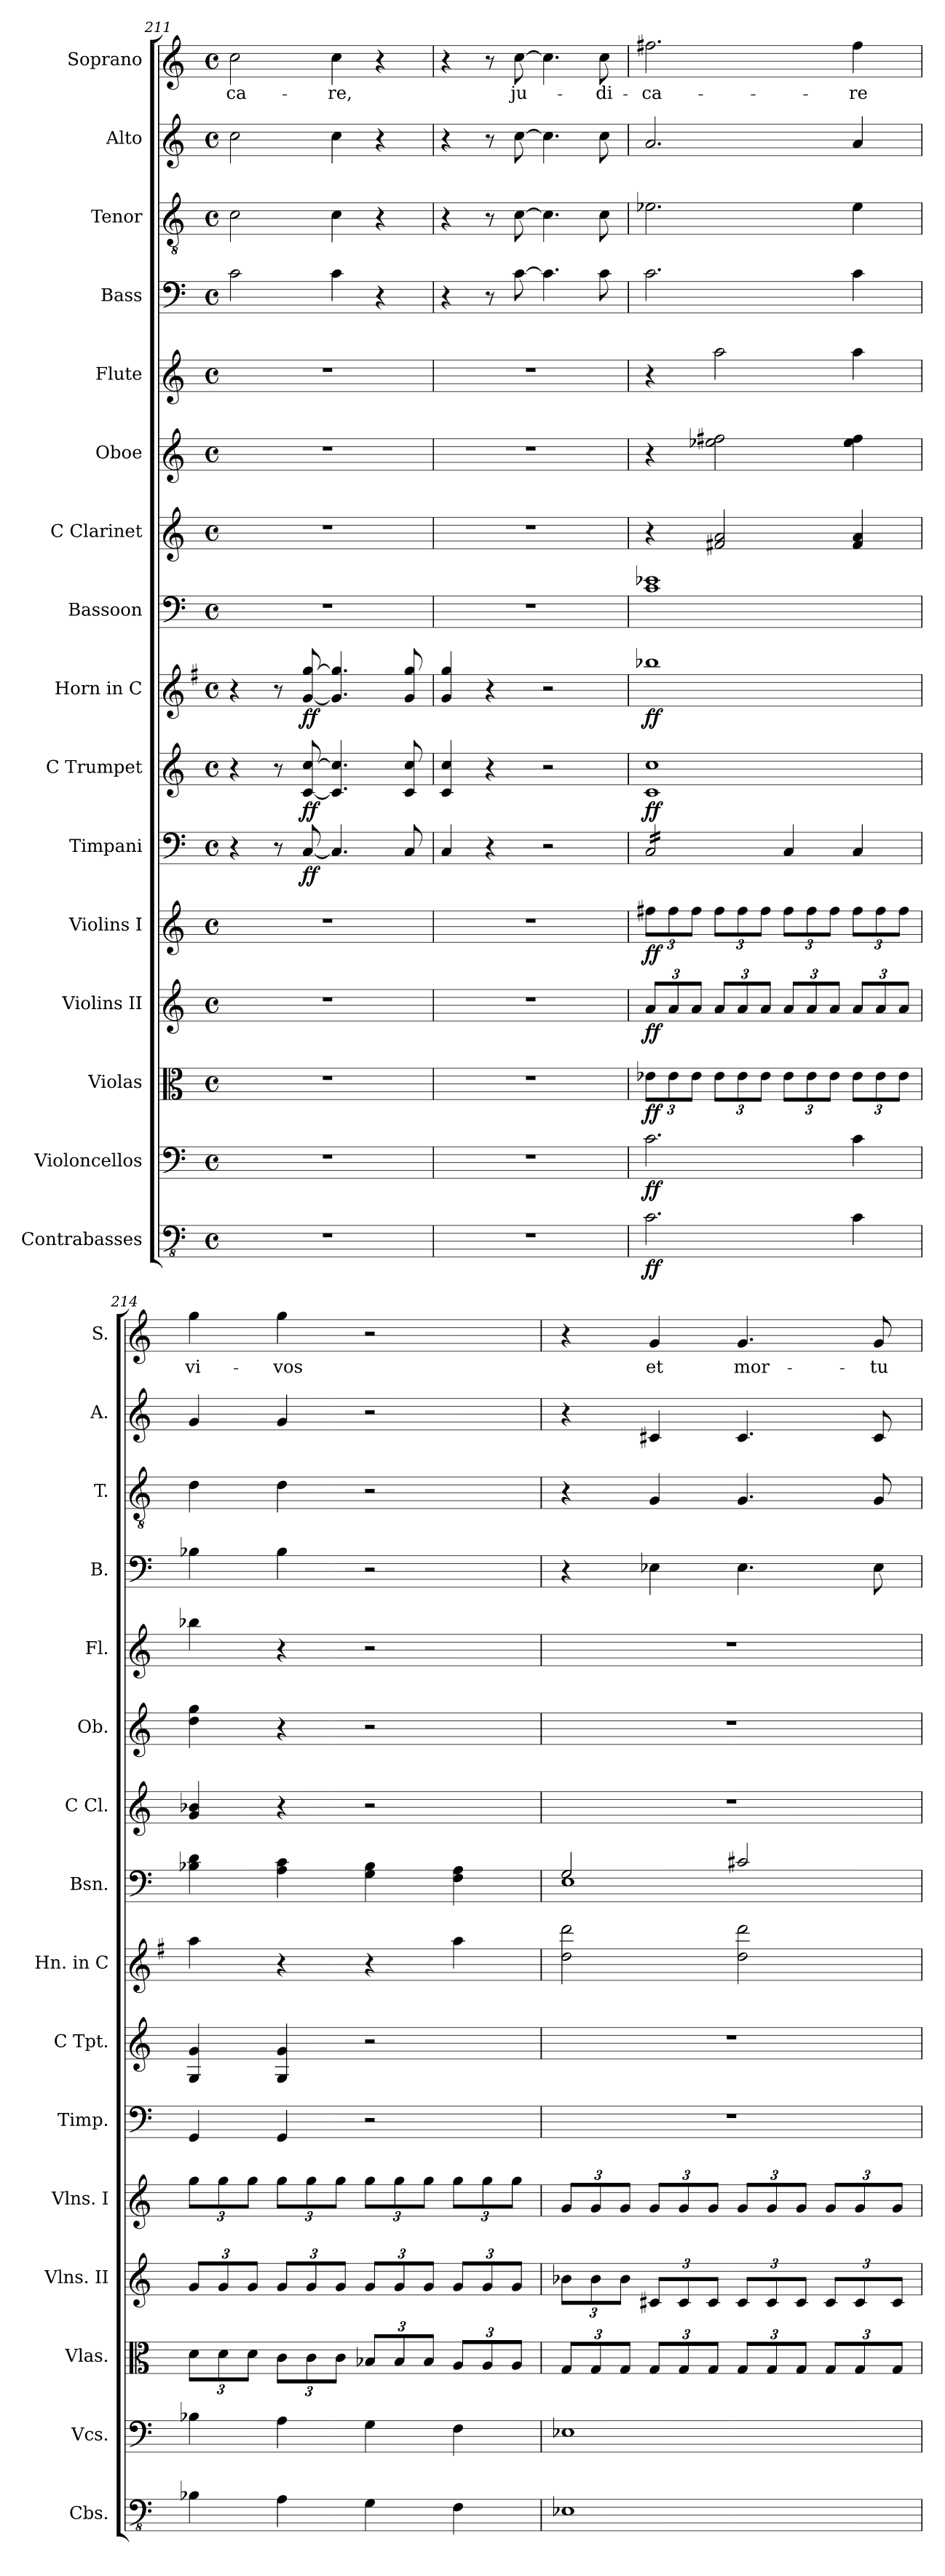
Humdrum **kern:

**kern	**dynam	**kern	**dynam	**kern	**dynam	**kern	**dynam	**kern	**dynam	**kern	**dynam	**kern	**dynam	**kern	**dynam	**kern	**kern	**kern	**kern	**kern	**kern	**kern	**kern	**text
*part16	*part16	*part15	*part15	*part14	*part14	*part13	*part13	*part12	*part12	*part11	*part11	*part10	*part10	*part9	*part9	*part8	*part7	*part6	*part5	*part4	*part3	*part2	*part1	*part1
*staff16	*staff16	*staff15	*staff15	*staff14	*staff14	*staff13	*staff13	*staff12	*staff12	*staff11	*staff11	*staff10	*staff10	*staff9	*staff9	*staff8	*staff7	*staff6	*staff5	*staff4	*staff3	*staff2	*staff1	*staff1
*I"Contrabasses	*	*I"Violoncellos	*	*I"Violas	*	*I"Violins II	*	*I"Violins I	*	*I"Timpani	*	*I"C Trumpet	*	*I"Horn in C	*	*I"Bassoon	*I"C Clarinet	*I"Oboe	*I"Flute	*I"Bass	*I"Tenor	*I"Alto	*I"Soprano	*
*I'Cbs.	*	*I'Vcs.	*	*I'Vlas.	*	*I'Vlns. II	*	*I'Vlns. I	*	*I'Timp.	*	*I'C Tpt.	*	*I'Hn. in C	*	*I'Bsn.	*I'C Cl.	*I'Ob.	*I'Fl.	*I'B.	*I'T.	*I'A.	*I'S.	*
*clefFv4	*	*clefF4	*	*clefC3	*	*clefG2	*	*clefG2	*	*clefF4	*	*clefG2	*	*clefG2	*	*clefF4	*clefG2	*clefG2	*clefG2	*clefF4	*clefGv2	*clefG2	*clefG2	*
*	*	*	*	*	*	*	*	*	*	*	*	*	*	*ITrd4c7	*	*	*ITrd1c2	*	*	*	*	*	*	*
*k[]	*	*k[]	*	*k[]	*	*k[]	*	*k[]	*	*k[]	*	*k[]	*	*k[]	*	*k[]	*k[b-e-]	*k[]	*k[]	*k[]	*k[]	*k[]	*k[]	*
*M4/4	*	*M4/4	*	*M4/4	*	*M4/4	*	*M4/4	*	*M4/4	*	*M4/4	*	*M4/4	*	*M4/4	*M4/4	*M4/4	*M4/4	*M4/4	*M4/4	*M4/4	*M4/4	*
*met(c)	*	*met(c)	*	*met(c)	*	*met(c)	*	*met(c)	*	*met(c)	*	*met(c)	*	*met(c)	*	*met(c)	*met(c)	*met(c)	*met(c)	*met(c)	*met(c)	*met(c)	*met(c)	*
=211	=211	=211	=211	=211	=211	=211	=211	=211	=211	=211	=211	=211	=211	=211	=211	=211	=211	=211	=211	=211	=211	=211	=211	=211
!	!	!	!	!	!	!	!	!	!	!	!	!	!	!	!	!	!	!	!	!	!	!	!	!LO:LY:b
1r	.	1r	.	1r	.	1r	.	1r	.	4r	.	4r	.	4r	.	1r	1r	1r	1r	2c\	2c\	2cc\	2cc\	ca-
.	.	.	.	.	.	.	.	.	.	8r	.	8r	.	8r	.	.	.	.	.	.	.	.	.	.
!	!	!	!	!	!	!	!	!	!	!	!LO:DY:b	!	!LO:DY:b	!	!LO:DY:b	!	!	!	!	!	!	!	!	!
.	.	.	.	.	.	.	.	.	.	[8C/	ff	[8c/ [8cc/	ff	[8c/ [8cc/	ff	.	.	.	.	.	.	.	.	.
!	!	!	!	!	!	!	!	!	!	!	!	!	!	!	!	!	!	!	!	!	!	!	!	!LO:LY:b
.	.	.	.	.	.	.	.	.	.	4.C/]	.	4.c/] 4.cc/]	.	4.c/] 4.cc/]	.	.	.	.	.	4c\	4c\	4cc\	4cc\	-re,
.	.	.	.	.	.	.	.	.	.	.	.	.	.	.	.	.	.	.	.	4r	4r	4r	4r	.
.	.	.	.	.	.	.	.	.	.	8C/	.	8c/ 8cc/	.	8c/ 8cc/	.	.	.	.	.	.	.	.	.	.
=212	=212	=212	=212	=212	=212	=212	=212	=212	=212	=212	=212	=212	=212	=212	=212	=212	=212	=212	=212	=212	=212	=212	=212	=212
1r	.	1r	.	1r	.	1r	.	1r	.	4C/	.	4c/ 4cc/	.	4c/ 4cc/	.	1r	1r	1r	1r	4r	4r	4r	4r	.
.	.	.	.	.	.	.	.	.	.	4r	.	4r	.	4r	.	.	.	.	.	8r	8r	8r	8r	.
!	!	!	!	!	!	!	!	!	!	!	!	!	!	!	!	!	!	!	!	!	!	!	!	!LO:LY:b
.	.	.	.	.	.	.	.	.	.	.	.	.	.	.	.	.	.	.	.	[8c\	[8c\	[8cc\	[8cc\	ju-
.	.	.	.	.	.	.	.	.	.	2r	.	2r	.	2r	.	.	.	.	.	4.c\]	4.c\]	4.cc\]	4.cc\]	.
!	!	!	!	!	!	!	!	!	!	!	!	!	!	!	!	!	!	!	!	!	!	!	!	!LO:LY:b
.	.	.	.	.	.	.	.	.	.	.	.	.	.	.	.	.	.	.	.	8c\	8c\	8cc\	8cc\	-di-
!!LO:PB:g=z
=213	=213	=213	=213	=213	=213	=213	=213	=213	=213	=213	=213	=213	=213	=213	=213	=213	=213	=213	=213	=213	=213	=213	=213	=213
*	*	*	*	*Xbrackettup	*	*Xbrackettup	*	*Xbrackettup	*	*	*	*	*	*	*	*	*	*	*	*	*	*	*	*
!	!LO:DY:b	!	!LO:DY:b	!	!LO:DY:b	!	!LO:DY:b	!	!LO:DY:b	!	!	!	!LO:DY:b	!	!LO:DY:b	!	!	!	!	!	!	!	!	!LO:LY:b
*	*	*	*	*	*	*	*	*	*	*tremolo	*	*	*	*	*	*	*	*	*	*	*	*	*	*
2.C\	ff	2.c\	ff	12e-X\L	ff	12a/L	ff	12ff#X\L	ff	16C/LL	.	1c 1cc	ff	1ee-X	ff	1c 1e-X	4r	4r	4r	2.c\	2.e-X\	2.a/	2.ff#X\	-ca-
.	.	.	.	.	.	.	.	.	.	16C/	.	.	.	.	.	.	.	.	.	.	.	.	.	.
.	.	.	.	12e-\	.	12a/	.	12ff#\	.	.	.	.	.	.	.	.	.	.	.	.	.	.	.	.
.	.	.	.	.	.	.	.	.	.	16C/	.	.	.	.	.	.	.	.	.	.	.	.	.	.
.	.	.	.	12e-\J	.	12a/J	.	12ff#\J	.	.	.	.	.	.	.	.	.	.	.	.	.	.	.	.
.	.	.	.	.	.	.	.	.	.	16C/	.	.	.	.	.	.	.	.	.	.	.	.	.	.
.	.	.	.	12e-\L	.	12a/L	.	12ff#\L	.	16C/	.	.	.	.	.	.	2en/ 2g/	2ee-X\ 2ff#X\	2aa\	.	.	.	.	.
.	.	.	.	.	.	.	.	.	.	16C/	.	.	.	.	.	.	.	.	.	.	.	.	.	.
.	.	.	.	12e-\	.	12a/	.	12ff#\	.	.	.	.	.	.	.	.	.	.	.	.	.	.	.	.
.	.	.	.	.	.	.	.	.	.	16C/	.	.	.	.	.	.	.	.	.	.	.	.	.	.
.	.	.	.	12e-\J	.	12a/J	.	12ff#\J	.	.	.	.	.	.	.	.	.	.	.	.	.	.	.	.
.	.	.	.	.	.	.	.	.	.	16C/JJ	.	.	.	.	.	.	.	.	.	.	.	.	.	.
*	*	*	*	*	*	*	*	*	*	*Xtremolo	*	*	*	*	*	*	*	*	*	*	*	*	*	*
.	.	.	.	12e-\L	.	12a/L	.	12ff#\L	.	4C/	.	.	.	.	.	.	.	.	.	.	.	.	.	.
.	.	.	.	12e-\	.	12a/	.	12ff#\	.	.	.	.	.	.	.	.	.	.	.	.	.	.	.	.
.	.	.	.	12e-\J	.	12a/J	.	12ff#\J	.	.	.	.	.	.	.	.	.	.	.	.	.	.	.	.
!	!	!	!	!	!	!	!	!	!	!	!	!	!	!	!	!	!	!	!	!	!	!	!	!LO:LY:b
4C\	.	4c\	.	12e-\L	.	12a/L	.	12ff#\L	.	4C/	.	.	.	.	.	.	4e/ 4g/	4ee-\ 4ff#\	4aa\	4c\	4e-\	4a/	4ff#\	-re
.	.	.	.	12e-\	.	12a/	.	12ff#\	.	.	.	.	.	.	.	.	.	.	.	.	.	.	.	.
.	.	.	.	12e-\J	.	12a/J	.	12ff#\J	.	.	.	.	.	.	.	.	.	.	.	.	.	.	.	.
=214	=214	=214	=214	=214	=214	=214	=214	=214	=214	=214	=214	=214	=214	=214	=214	=214	=214	=214	=214	=214	=214	=214	=214	=214
!	!	!	!	!	!	!	!	!	!	!	!	!	!	!	!	!	!	!	!	!	!	!	!	!LO:LY:b
4BB-X\	.	4B-X\	.	12d\L	.	12g/L	.	12gg\L	.	4GG/	.	4G/ 4g/	.	4dd\	.	4B-X\ 4d\	4f/ 4a-X/	4dd\ 4gg\	4bb-X\	4B-X\	4d\	4g/	4gg\	vi-
.	.	.	.	12d\	.	12g/	.	12gg\	.	.	.	.	.	.	.	.	.	.	.	.	.	.	.	.
.	.	.	.	12d\J	.	12g/J	.	12gg\J	.	.	.	.	.	.	.	.	.	.	.	.	.	.	.	.
!	!	!	!	!	!	!	!	!	!	!	!	!	!	!	!	!	!	!	!	!	!	!	!	!LO:LY:b
4AA\	.	4A\	.	12c\L	.	12g/L	.	12gg\L	.	4GG/	.	4G/ 4g/	.	4r	.	4A\ 4c\	4r	4r	4r	4B-\	4d\	4g/	4gg\	-vos
.	.	.	.	12c\	.	12g/	.	12gg\	.	.	.	.	.	.	.	.	.	.	.	.	.	.	.	.
.	.	.	.	12c\J	.	12g/J	.	12gg\J	.	.	.	.	.	.	.	.	.	.	.	.	.	.	.	.
4GG\	.	4G\	.	12B-X/L	.	12g/L	.	12gg\L	.	2r	.	2r	.	4r	.	4G\ 4B-\	2r	2r	2r	2r	2r	2r	2r	.
.	.	.	.	12B-/	.	12g/	.	12gg\	.	.	.	.	.	.	.	.	.	.	.	.	.	.	.	.
.	.	.	.	12B-/J	.	12g/J	.	12gg\J	.	.	.	.	.	.	.	.	.	.	.	.	.	.	.	.
4FF\	.	4F\	.	12A/L	.	12g/L	.	12gg\L	.	.	.	.	.	4dd\	.	4F\ 4A\	.	.	.	.	.	.	.	.
.	.	.	.	12A/	.	12g/	.	12gg\	.	.	.	.	.	.	.	.	.	.	.	.	.	.	.	.
.	.	.	.	12A/J	.	12g/J	.	12gg\J	.	.	.	.	.	.	.	.	.	.	.	.	.	.	.	.
=215	=215	=215	=215	=215	=215	=215	=215	=215	=215	=215	=215	=215	=215	=215	=215	=215	=215	=215	=215	=215	=215	=215	=215	=215
*	*	*	*	*	*	*	*	*	*	*	*	*	*	*	*	*^	*	*	*	*	*	*	*	*
1EE-X	.	1E-X	.	12G/L	.	12b-X\L	.	12g/L	.	1r	.	1r	.	2g\ 2gg\	.	2G/	1E	1r	1r	1r	4r	4r	4r	4r	.
.	.	.	.	12G/	.	12b-\	.	12g/	.	.	.	.	.	.	.	.	.	.	.	.	.	.	.	.	.
.	.	.	.	12G/J	.	12b-\J	.	12g/J	.	.	.	.	.	.	.	.	.	.	.	.	.	.	.	.	.
!	!	!	!	!	!	!	!	!	!	!	!	!	!	!	!	!	!	!	!	!	!	!	!	!	!LO:LY:b
.	.	.	.	12G/L	.	12c#X/L	.	12g/L	.	.	.	.	.	.	.	.	.	.	.	.	4E-X\	4G/	4c#X/	4g/	et
.	.	.	.	12G/	.	12c#/	.	12g/	.	.	.	.	.	.	.	.	.	.	.	.	.	.	.	.	.
.	.	.	.	12G/J	.	12c#/J	.	12g/J	.	.	.	.	.	.	.	.	.	.	.	.	.	.	.	.	.
!	!	!	!	!	!	!	!	!	!	!	!	!	!	!	!	!	!	!	!	!	!	!	!	!	!LO:LY:b
.	.	.	.	12G/L	.	12c#/L	.	12g/L	.	.	.	.	.	2g\ 2gg\	.	2c#X/	.	.	.	.	4.E-\	4.G/	4.c#/	4.g/	mor-
.	.	.	.	12G/	.	12c#/	.	12g/	.	.	.	.	.	.	.	.	.	.	.	.	.	.	.	.	.
.	.	.	.	12G/J	.	12c#/J	.	12g/J	.	.	.	.	.	.	.	.	.	.	.	.	.	.	.	.	.
.	.	.	.	12G/L	.	12c#/L	.	12g/L	.	.	.	.	.	.	.	.	.	.	.	.	.	.	.	.	.
.	.	.	.	12G/	.	12c#/	.	12g/	.	.	.	.	.	.	.	.	.	.	.	.	.	.	.	.	.
!	!	!	!	!	!	!	!	!	!	!	!	!	!	!	!	!	!	!	!	!	!	!	!	!	!LO:LY:b
.	.	.	.	.	.	.	.	.	.	.	.	.	.	.	.	.	.	.	.	.	8E-\	8G/	8c#/	8g/	-tu-
.	.	.	.	12G/J	.	12c#/J	.	12g/J	.	.	.	.	.	.	.	.	.	.	.	.	.	.	.	.	.
*	*	*	*	*	*	*	*	*	*	*	*	*	*	*	*	*v	*v	*	*	*	*	*	*	*	*
=	=	=	=	=	=	=	=	=	=	=	=	=	=	=	=	=	=	=	=	=	=	=	=	=
*-	*-	*-	*-	*-	*-	*-	*-	*-	*-	*-	*-	*-	*-	*-	*-	*-	*-	*-	*-	*-	*-	*-	*-	*-
